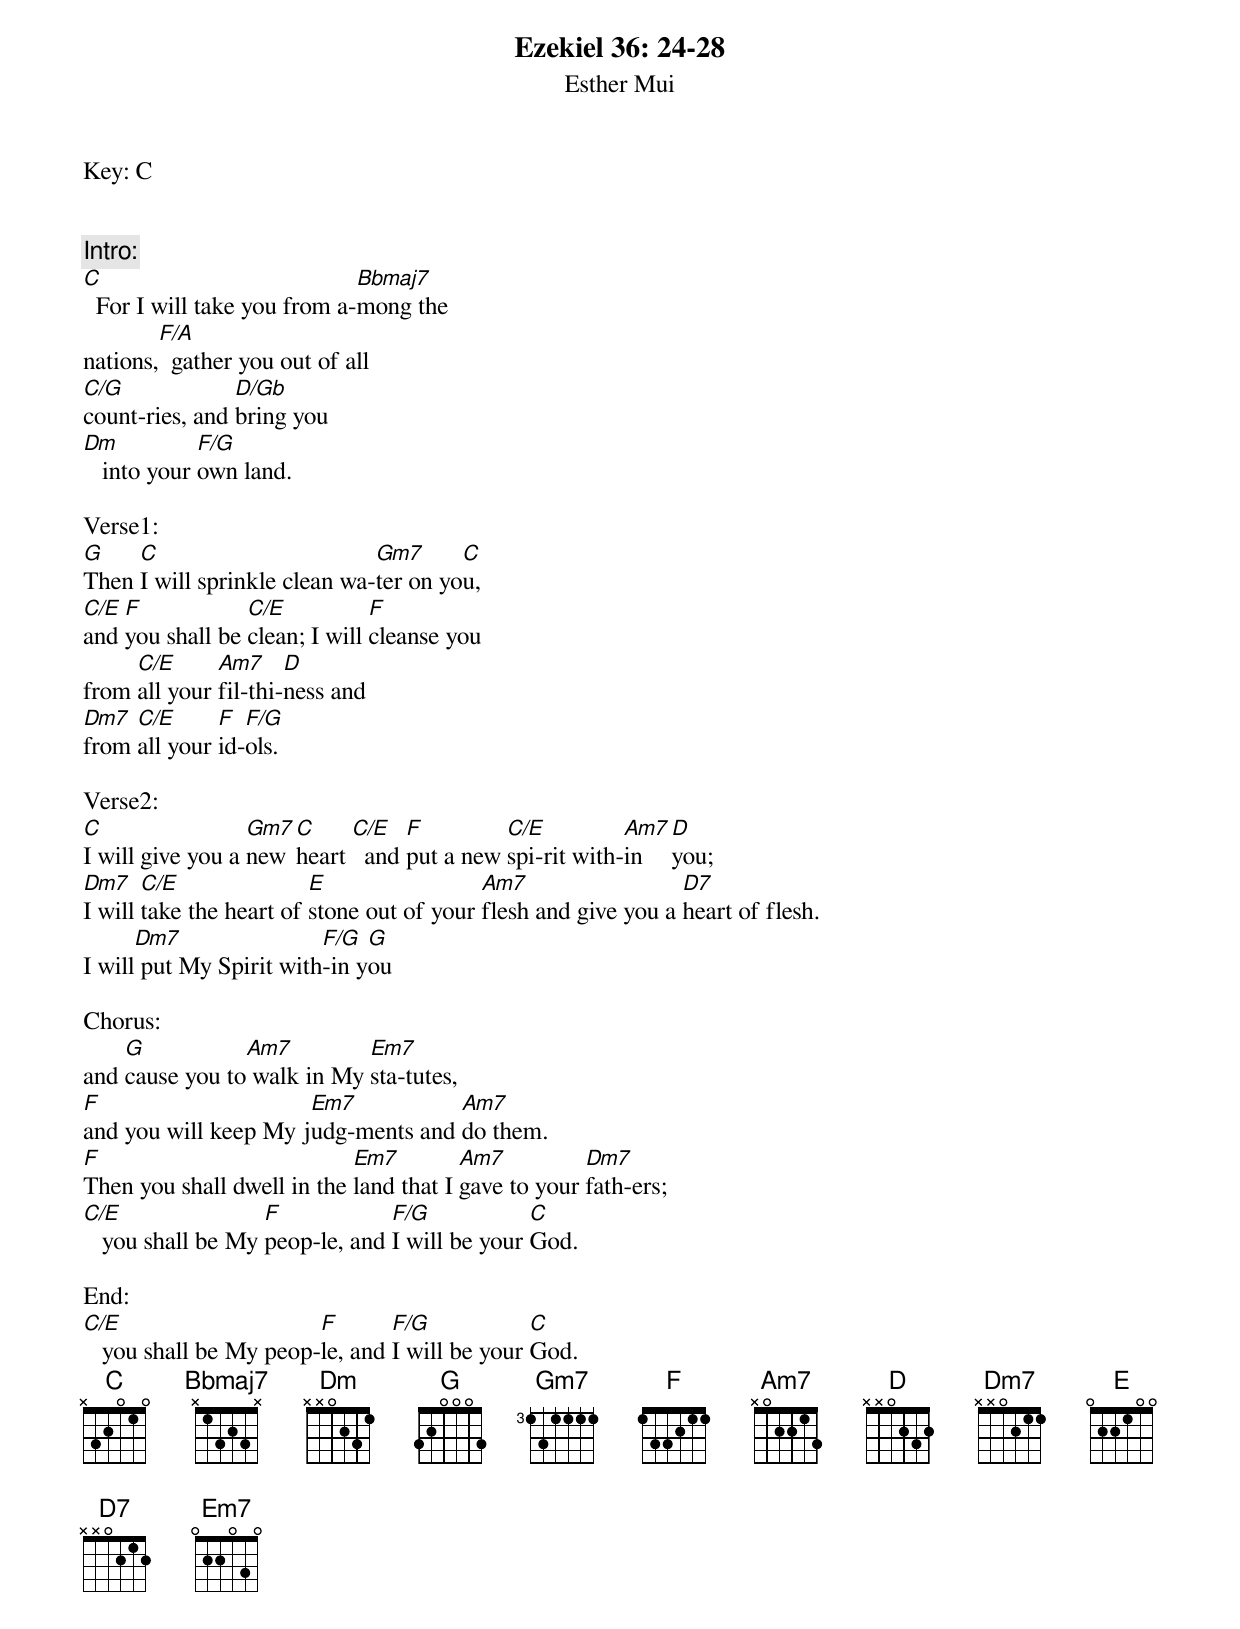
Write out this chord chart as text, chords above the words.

Ezekiel 36: 24-28
Esther Mui
Key: C


Intro:
C                            Bbmaj7
  For I will take you from a-mong the
        F/A
nations,  gather you out of all
C/G             D/Gb
count-ries, and bring you
Dm           F/G
   into your own land.

Verse1:
G    C                        Gm7      C
Then I will sprinkle clean wa-ter on you,
C/E F            C/E           F
and you shall be clean; I will cleanse you
     C/E      Am7     D
from all your fil-thi-ness and
Dm7  C/E      F  F/G
from all your id-ols.

Verse2:
C                 Gm7 C     C/E   F         C/E          Am7 D
I will give you a new heart   and put a new spi-rit with-in  you;
Dm7    C/E               E                 Am7                  D7
I will take the heart of stone out of your flesh and give you a heart of flesh.
      Dm7                F/G  G
I will put My Spirit with-in you

Chorus:
    G           Am7         Em7
and cause you to walk in My sta-tutes,
F                     Em7           Am7
and you will keep My judg-ments and do them.
F                           Em7         Am7          Dm7
Then you shall dwell in the land that I gave to your fath-ers;
C/E                F            F/G            C
   you shall be My peop-le, and I will be your God.

End:
C/E                     F       F/G            C
   you shall be My peop-le, and I will be your God.
